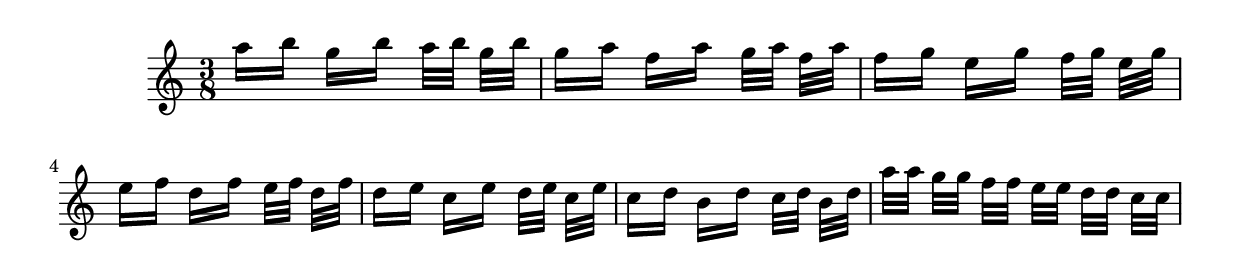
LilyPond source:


\header {

texidoc = "Stem lengths take precedence over beam quants: `forbidden'
    quants are only avoided for 32nd beams when they are outside of
    the staff. However, that leads to very long stems, which is even
    worse."

}

\version "2.10.0"

\relative c''{ 
  \time 3/8
  a'16[ b] g[ b]
  a32[ b] g[ b] 
  g16[ a] f[ a]
  g32[ a] f[ a] 
  f16[ g] e[ g]
  f32[ g] e[ g] 
  e16[ f] d[ f]
  e32[ f] d[ f] 
  d16[ e] c[ e]
  d32[ e] c[ e]
  c16[ d] b[ d]
  c32[ d] b[ d]
  a'32[ a] g[ g] f[ f] e[ e] d[ d] c[ c]
}
